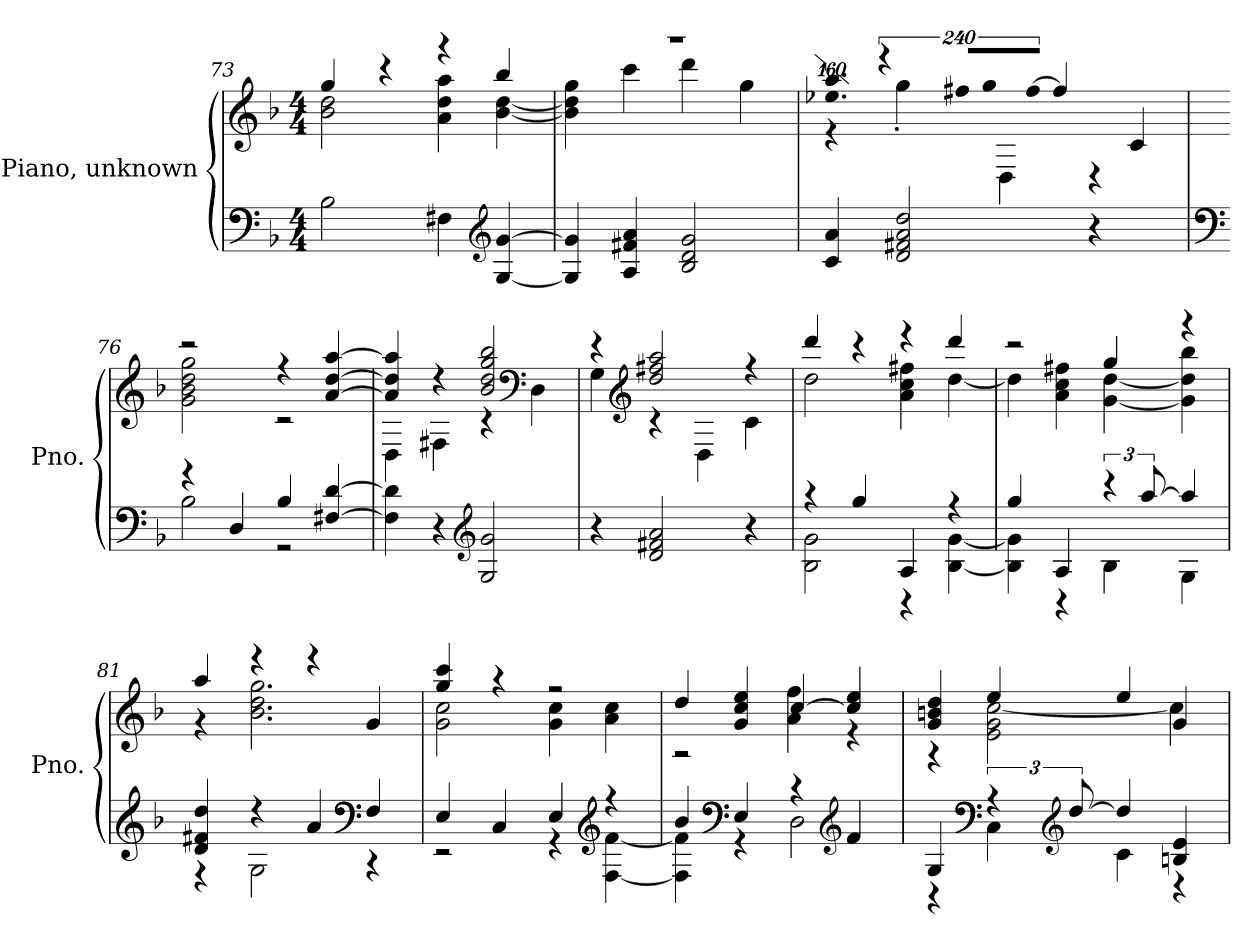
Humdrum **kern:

**kern	**kern
*part1	*part1
*staff2	*staff1
*I"Piano, unknown	*
*I'Pno.	*
*clefF4	*clefG2
*k[b-]	*k[b-]
*M4/4	*M4/4
=73	=73
*	*^
2B-\	4gg/	2b-\ 2dd\
.	4r	.
4F#X\	4r	4a\ 4dd\ 4aa\
*clefG2	*	*
[4G/ [4g/	4bb-/	[4b-\ [4dd\
!!LO:LB:g=z	!!
=74	=74	=74
4G/] 4g/]	1r	4b-\] 4dd\] 4gg\
4A/ 4f#X/ 4a/	.	4ccc\
2B-/ 2d/ 2g/	.	4ddd\
.	.	4gg\
=75	=75	=75
!	!LO:N:vis=8.	!
4c/ 4a/	640%137ee-X/ 640%137aa/	4r
!	!LO:N:vis=16	!
.	1920%137r	.
2d/ 2f#X/ 2a/ 2dd/	.	4gg'\
.	1920ryy	.
!	!LO:N:vis=16	!
.	1920%137ff#X/LL	.
!	!LO:N:vis=16	!
.	1920%137gg/	.
!	!LO:N:vis=16	!
.	[1920%137ff#/JJ	.
.	4ff#/]	4D\
4r	4c/	4r
=76	=76	=76
*clefF4	*	*
*^	*	*
4r	2B-\	2r	2g\ 2b-\ 2dd\ 2gg\
4D/	.	.	.
4B-/	2r	4r	2r
[4F#X/ [4d/	.	[4a/ [4dd/ [4aa/	.
*v	*v	*	*
=77	=77	=77
4F#\] 4d\]	4a/] 4dd/] 4aa/]	4D\
4r	4r	4F#X\
*clefG2	*	*
2G/ 2g/	2b-/ 2dd/ 2gg/ 2bb-/	4r
*	*clefF4	*
.	.	4D\
=78	=78	=78
4r	4r	4G\
*	*clefG2	*
2d/ 2f#X/ 2a/	2dd/ 2ff#X/ 2aa/	4r
.	.	4D\
4r	4r	4c\
!!LO:PB:g=z	!!
=79	=79	=79
*^	*	*
4r	2B-\ 2g\	4ddd/	2dd\
4gg/	.	4r	.
4A/	4r	4r	4a\ 4cc\ 4ff#X\
4r	[4B-\ [4g\	4ddd/	[4dd\
=80	=80	=80	=80
4gg/	4B-\] 4g\]	2r	4dd\]
4A/	4r	.	4a\ 4cc\ 4ff#X\
6r	4B-\	4gg/	[4g\ [4dd\
[12aa/	.	.	.
4aa/]	4G\	4r	4g\] 4dd\] 4bb-\
=81	=81	=81	=81
4d/ 4f#X/ 4dd/	4r	4aa/	4r
4r	2G\	4r	2.b-\ 2.dd\ 2.gg\
4a/	.	4r	.
*clefF4	*	*	*
4F/	4r	4g/	.
=82	=82	=82	=82
4E/	2r	4gg/ 4ccc/	2g\ 2cc\
4C/	.	4r	.
4E/	4r	2r	4g\ 4cc\
*clefG2	*	*	*
4r	[4F\ [4f\	.	4a\ 4cc\
=83	=83	=83	=83
4b-/	4F\] 4f\]	4dd/	2r
*clefF4	*	*	*
4E/	4r	4g/ 4cc/ 4ee/	.
4r	2D\	[4cc/	4a\ 4ff\
*clefG2	*	*	*
4f/	.	4cc/] 4ee/	4r
!!LO:LB:g=z	!!
=84	=84	=84	=84
4G/	4r	4g/ 4bn/ 4dd/	4r
*clefF4	*	*	*
6r	4C\	4ee/	2e\ 2g\ [2cc\
*clefG2	*	*	*
[12dd/	.	.	.
4dd/]	4c\	4ee/	.
4Bn/ 4e/	4r	4g/	4cc\]
*v	*v	*	*
*	*v	*v
=	=
*-	*-
